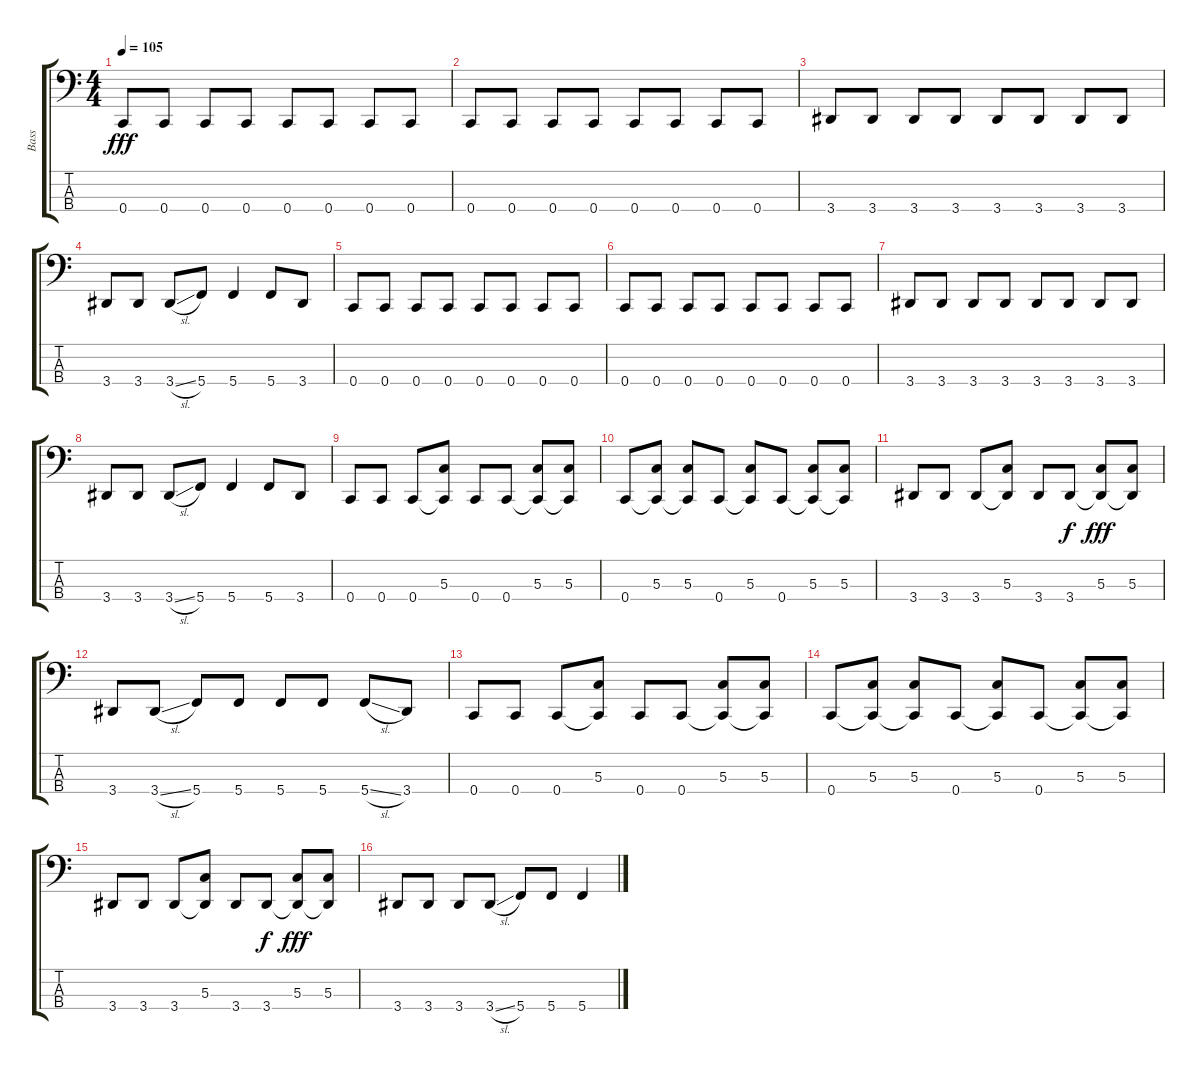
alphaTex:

\track ("Bass" "Bass") {instrument electricbassfinger}
\staff {score tabs}
\tuning (F2 C2 G1 C1) {hide}
\ts (4 4)
\tempo 105
\clef f4
\ks c
0.4.8{dy fff} 0.4.8 0.4.8 0.4.8 0.4.8 0.4.8 0.4.8 0.4.8 |
0.4.8 0.4.8 0.4.8 0.4.8 0.4.8 0.4.8 0.4.8 0.4.8 |
3.4.8 3.4.8 3.4.8 3.4.8 3.4.8 3.4.8 3.4.8 3.4.8 |
3.4.8 3.4.8 3.4{sl}.8 5.4.8 5.4.4 5.4.8 3.4.8 |
0.4.8 0.4.8 0.4.8 0.4.8 0.4.8 0.4.8 0.4.8 0.4.8 |
0.4.8 0.4.8 0.4.8 0.4.8 0.4.8 0.4.8 0.4.8 0.4.8 |
3.4.8 3.4.8 3.4.8 3.4.8 3.4.8 3.4.8 3.4.8 3.4.8 |
3.4.8 3.4.8 3.4{sl}.8 5.4.8 5.4.4 5.4.8 3.4.8 |
0.4.8 0.4.8 0.4.8 (5.3 0.4{t}).8 0.4.8 0.4.8 (5.3 0.4{t}).8 (5.3 0.4{t}).8 |
0.4.8 (5.3 0.4{t}).8 (5.3 0.4{t}).8 0.4.8 (5.3 0.4{t}).8 0.4.8 (5.3 0.4{t}).8 (5.3 0.4{t}).8 |
3.4.8 3.4.8 3.4.8 (5.3 3.4{t}).8 3.4.8 3.4.8{dy f} (5.3 3.4{t}).8{dy fff} (5.3 3.4{t}).8 |
3.4.8 3.4{sl}.8 5.4.8 5.4.8 5.4.8 5.4.8 5.4{sl}.8 3.4.8 |
0.4.8 0.4.8 0.4.8 (5.3 0.4{t}).8 0.4.8 0.4.8 (5.3 0.4{t}).8 (5.3 0.4{t}).8 |
0.4.8 (5.3 0.4{t}).8 (5.3 0.4{t}).8 0.4.8 (5.3 0.4{t}).8 0.4.8 (5.3 0.4{t}).8 (5.3 0.4{t}).8 |
3.4.8 3.4.8 3.4.8 (5.3 3.4{t}).8 3.4.8 3.4.8{dy f} (5.3 3.4{t}).8{dy fff} (5.3 3.4{t}).8 |
3.4.8 3.4.8 3.4.8 3.4{sl}.8 5.4.8 5.4.8 5.4.4
